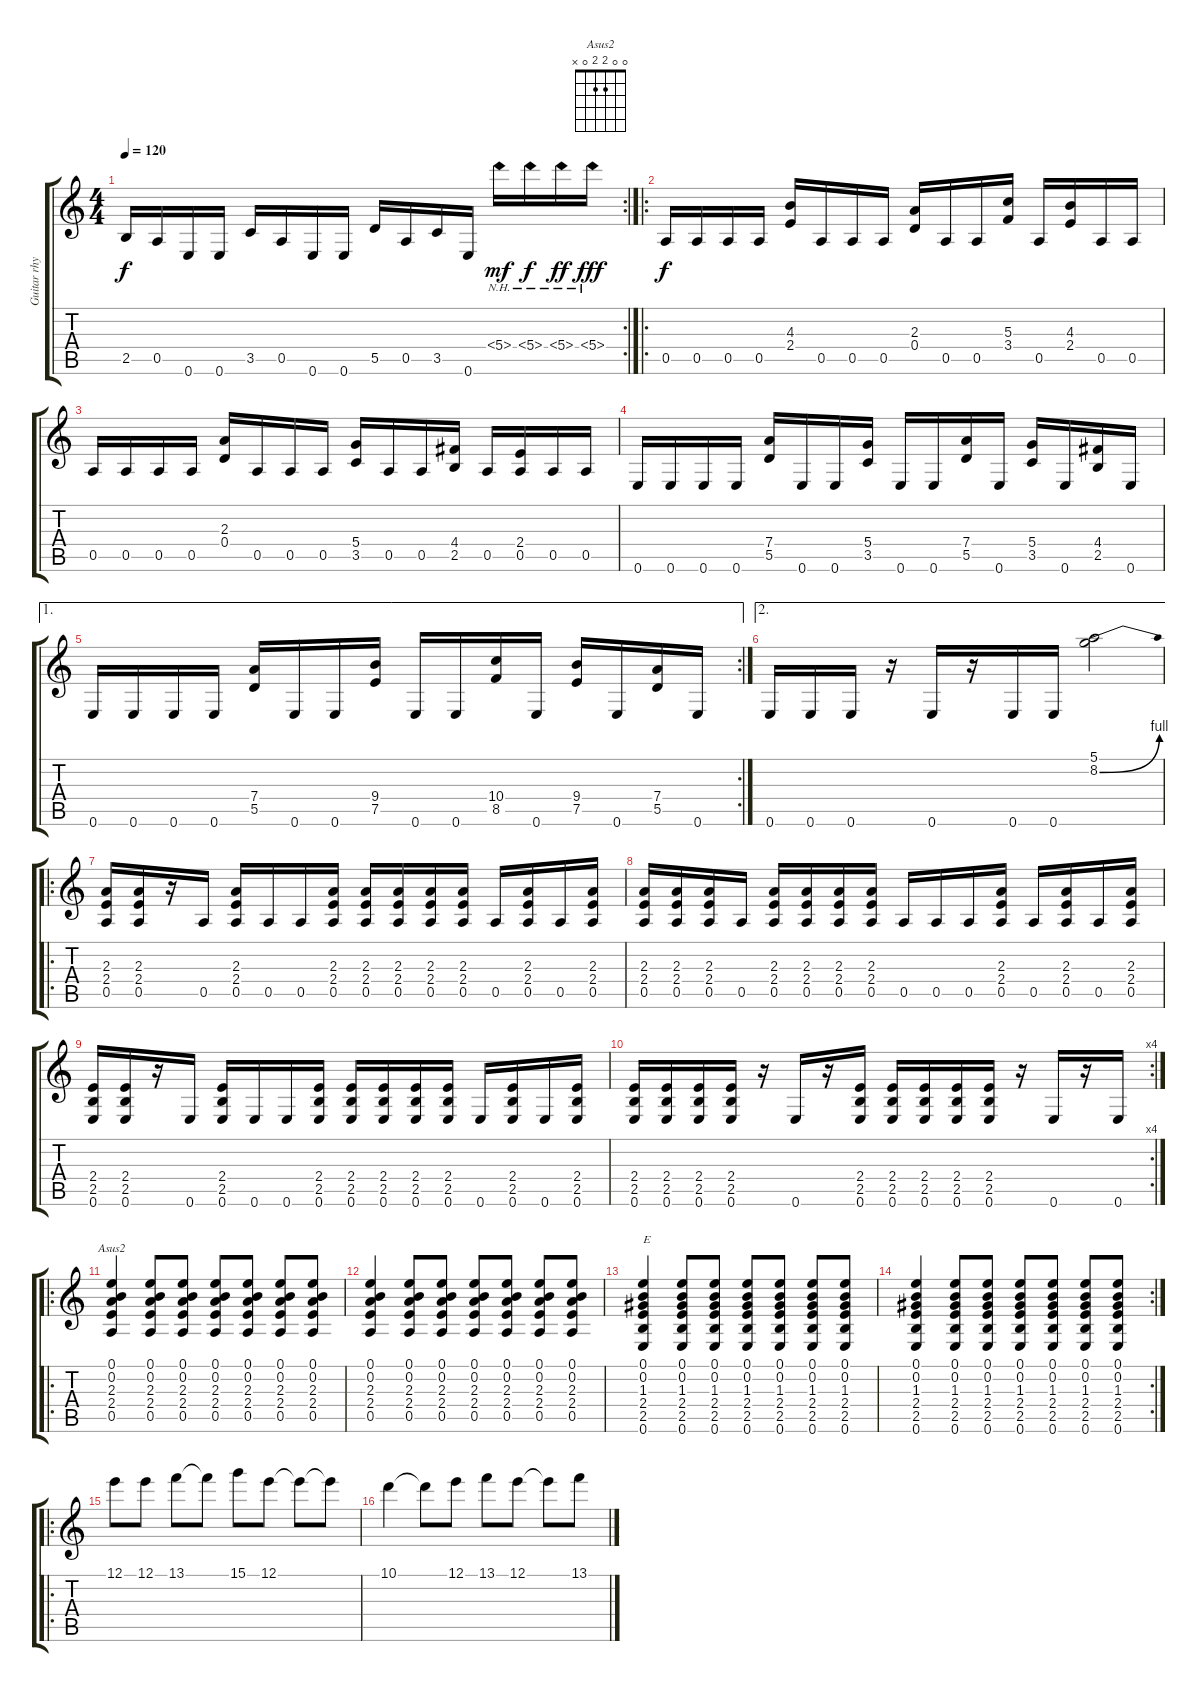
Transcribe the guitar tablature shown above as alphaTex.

\track ("Guitar rhyth" "Guitar rhy") {instrument acousticguitarnylon}
\staff {score tabs}
\tuning (E4 B3 G3 D3 A2 E2) {hide}
\chord ("Asus2" 0 0 2 2 0 x)
\rc 2
\ts (4 4)
\tempo 120
\clef g2
\ks c
2.5.16{dy f} 0.5.16 0.6.16 0.6.16 3.5.16 0.5.16 0.6.16 0.6.16 5.5.16 0.5.16 3.5.16 0.6.16 5.4{nh}.16{dy mf} 5.4{nh}.16{dy f} 5.4{nh}.16{dy ff} 5.4{nh}.16{dy fff} |
\ro
0.5.16{dy f} 0.5.16 0.5.16 0.5.16 (4.3 2.4).16 0.5.16 0.5.16 0.5.16 (2.3 0.4).16 0.5.16 0.5.16 (5.3 3.4).16 0.5.16 (4.3 2.4).16 0.5.16 0.5.16 |
0.5.16 0.5.16 0.5.16 0.5.16 (2.3 0.4).16 0.5.16 0.5.16 0.5.16 (5.4 3.5).16 0.5.16 0.5.16 (4.4 2.5).16 0.5.16 (2.4 0.5).16 0.5.16 0.5.16 |
0.6.16 0.6.16 0.6.16 0.6.16 (7.4 5.5).16 0.6.16 0.6.16 (5.4 3.5).16 0.6.16 0.6.16 (7.4 5.5).16 0.6.16 (5.4 3.5).16 0.6.16 (4.4 2.5).16 0.6.16 |
\ae 1
\rc 2
0.6.16 0.6.16 0.6.16 0.6.16 (7.4 5.5).16 0.6.16 0.6.16 (9.4 7.5).16 0.6.16 0.6.16 (10.4 8.5).16 0.6.16 (9.4 7.5).16 0.6.16 (7.4 5.5).16 0.6.16 |
\ae 2
0.6.16 0.6.16 0.6.16 r.16 0.6.16 r.16 0.6.16 0.6.16 (5.1 8.2{be (bend 0 0 60 4)}).2 |
\ro
(2.3 2.4 0.5).16{volume 12 balance 8 instrument distortionguitar} (2.3 2.4 0.5).16 r.16 0.5.16 (2.3 2.4 0.5).16 0.5.16 0.5.16 (2.3 2.4 0.5).16 (2.3 2.4 0.5).16 (2.3 2.4 0.5).16 (2.3 2.4 0.5).16 (2.3 2.4 0.5).16 0.5.16 (2.3 2.4 0.5).16 0.5.16 (2.3 2.4 0.5).16 |
(2.3 2.4 0.5).16 (2.3 2.4 0.5).16 (2.3 2.4 0.5).16 0.5.16 (2.3 2.4 0.5).16 (2.3 2.4 0.5).16 (2.3 2.4 0.5).16 (2.3 2.4 0.5).16 0.5.16 0.5.16 0.5.16 (2.3 2.4 0.5).16 0.5.16 (2.3 2.4 0.5).16 0.5.16 (2.3 2.4 0.5).16 |
(2.4 2.5 0.6).16 (2.4 2.5 0.6).16 r.16 0.6.16 (2.4 2.5 0.6).16 0.6.16 0.6.16 (2.4 2.5 0.6).16 (2.4 2.5 0.6).16 (2.4 2.5 0.6).16 (2.4 2.5 0.6).16 (2.4 2.5 0.6).16 0.6.16 (2.4 2.5 0.6).16 0.6.16 (2.4 2.5 0.6).16 |
\rc 4
(2.4 2.5 0.6).16 (2.4 2.5 0.6).16 (2.4 2.5 0.6).16 (2.4 2.5 0.6).16 r.16 0.6.16 r.16 (2.4 2.5 0.6).16 (2.4 2.5 0.6).16 (2.4 2.5 0.6).16 (2.4 2.5 0.6).16 (2.4 2.5 0.6).16 r.16 0.6.16 r.16 0.6.16 |
\ro
(0.1 0.2 2.3 2.4 0.5).4{ch "Asus2" instrument electricguitarjazz} (0.1 0.2 2.3 2.4 0.5).8 (0.1 0.2 2.3 2.4 0.5).8 (0.1 0.2 2.3 2.4 0.5).8 (0.1 0.2 2.3 2.4 0.5).8 (0.1 0.2 2.3 2.4 0.5).8 (0.1 0.2 2.3 2.4 0.5).8 |
(0.1 0.2 2.3 2.4 0.5).4 (0.1 0.2 2.3 2.4 0.5).8 (0.1 0.2 2.3 2.4 0.5).8 (0.1 0.2 2.3 2.4 0.5).8 (0.1 0.2 2.3 2.4 0.5).8 (0.1 0.2 2.3 2.4 0.5).8 (0.1 0.2 2.3 2.4 0.5).8 |
(0.1 0.2 1.3 2.4 2.5 0.6).4{txt "E"} (0.1 0.2 1.3 2.4 2.5 0.6).8 (0.1 0.2 1.3 2.4 2.5 0.6).8 (0.1 0.2 1.3 2.4 2.5 0.6).8 (0.1 0.2 1.3 2.4 2.5 0.6).8 (0.1 0.2 1.3 2.4 2.5 0.6).8 (0.1 0.2 1.3 2.4 2.5 0.6).8 |
\rc 2
(0.1 0.2 1.3 2.4 2.5 0.6).4 (0.1 0.2 1.3 2.4 2.5 0.6).8 (0.1 0.2 1.3 2.4 2.5 0.6).8 (0.1 0.2 1.3 2.4 2.5 0.6).8 (0.1 0.2 1.3 2.4 2.5 0.6).8 (0.1 0.2 1.3 2.4 2.5 0.6).8 (0.1 0.2 1.3 2.4 2.5 0.6).8 |
\ro
12.1.8{instrument electricguitarjazz} 12.1.8 13.1.8 13.1{t}.8 15.1.8 12.1.8 12.1{t}.8 12.1{t}.8 |
10.1.4 10.1{t}.8 12.1.8 13.1.8 12.1.8 12.1{t}.8 13.1.8
